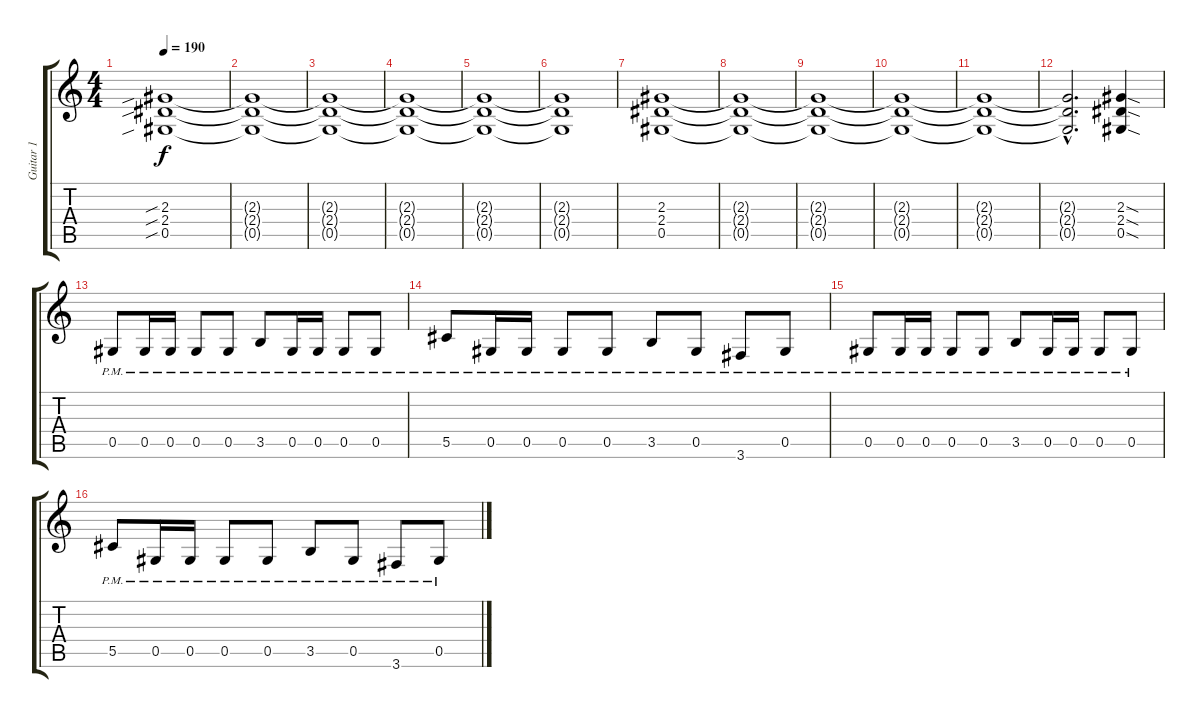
\track ("Guitar 1" "Guitar 1") {instrument distortionguitar}
\staff {score tabs}
\tuning (Eb4 Bb3 Gb3 Db3 Ab2 Eb2) {hide}
\ts (4 4)
\tempo 190
\clef g2
\ks c
(2.3{sib} 2.4{sib} 0.5{sib}).1{dy f instrument distortionguitar} |
(2.3{t} 2.4{t} 0.5{t}).1 |
(2.3{t} 2.4{t} 0.5{t}).1 |
(2.3{t} 2.4{t} 0.5{t}).1 |
(2.3{t} 2.4{t} 0.5{t}).1 |
(2.3{t} 2.4{t} 0.5{t}).1 |
(2.3 2.4 0.5).1 |
(2.3{t} 2.4{t} 0.5{t}).1 |
(2.3{t} 2.4{t} 0.5{t}).1 |
(2.3{t} 2.4{t} 0.5{t}).1 |
(2.3{t} 2.4{t} 0.5{t}).1 |
(2.3{hac t} 2.4{hac t} 0.5{hac t}).2{d} (2.3{sod} 2.4{sod} 0.5{sod}).4 |
0.5{pm}.8{volume 13 balance 6} 0.5{pm}.16 0.5{pm}.16 0.5{pm}.8 0.5{pm}.8 3.5{pm}.8 0.5{pm}.16 0.5{pm}.16 0.5{pm}.8 0.5{pm}.8 |
5.5{pm}.8 0.5{pm}.16 0.5{pm}.16 0.5{pm}.8 0.5{pm}.8 3.5{pm}.8 0.5{pm}.8 3.6{pm}.8 0.5{pm}.8 |
0.5{pm}.8 0.5{pm}.16 0.5{pm}.16 0.5{pm}.8 0.5{pm}.8 3.5{pm}.8 0.5{pm}.16 0.5{pm}.16 0.5{pm}.8 0.5{pm}.8 |
5.5{pm}.8 0.5{pm}.16 0.5{pm}.16 0.5{pm}.8 0.5{pm}.8 3.5{pm}.8 0.5{pm}.8 3.6{pm}.8 0.5{pm}.8
